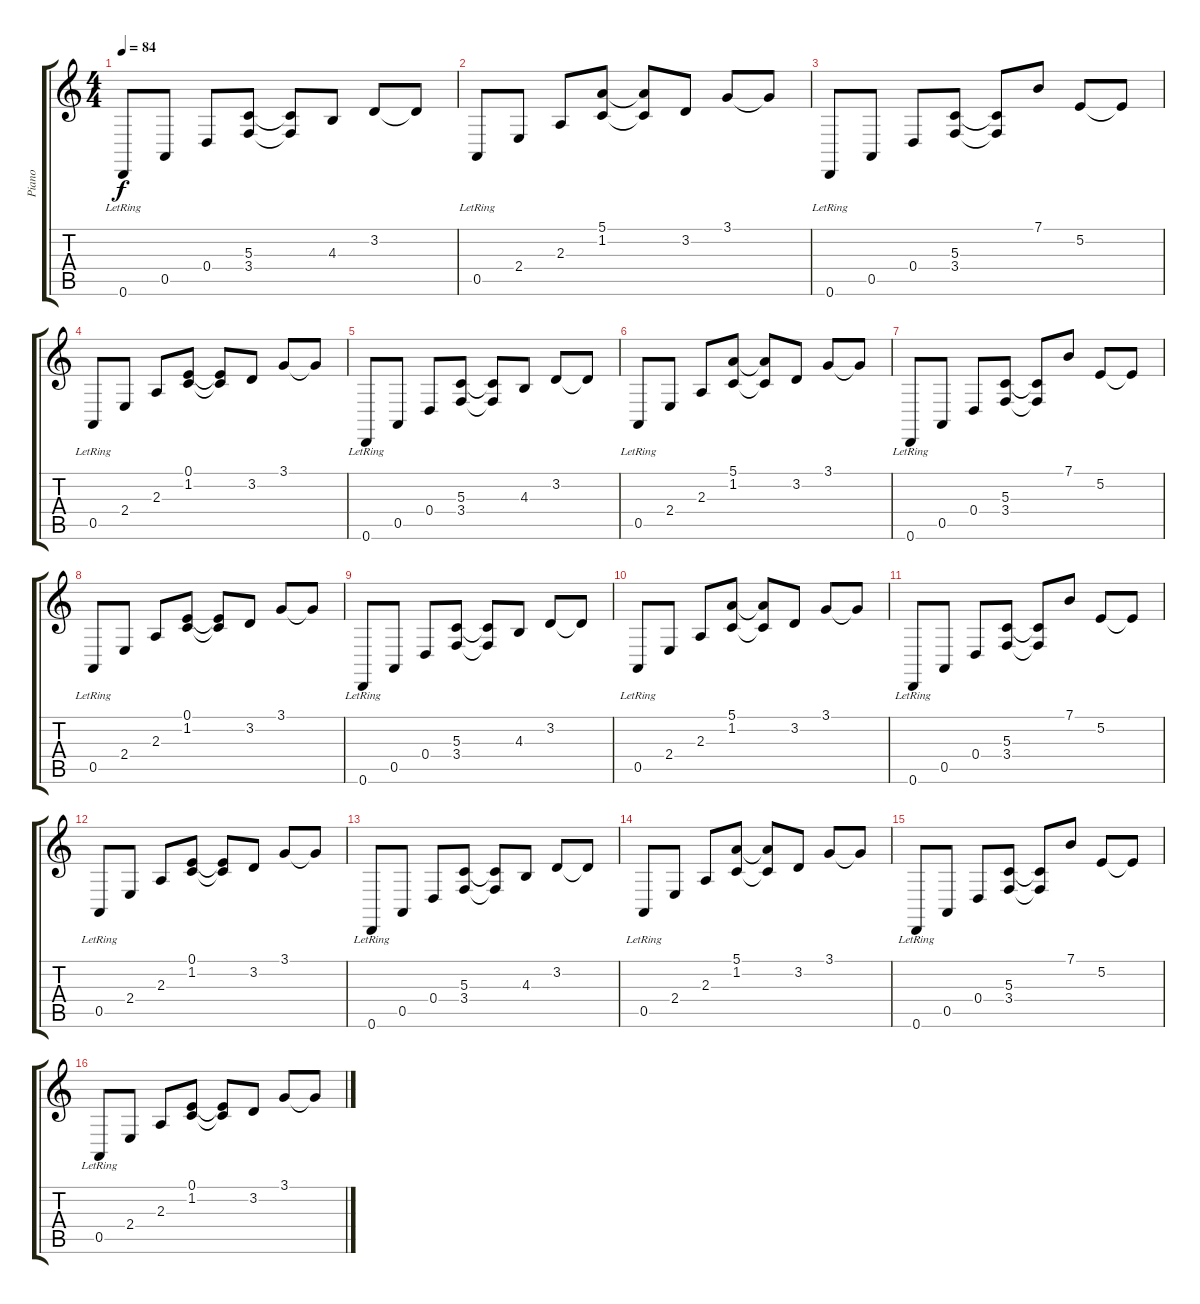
\track ("Piano" "Piano") {instrument electricpiano1}
\staff {score tabs}
\tuning (E4 B3 G3 D3 A2 D2) {hide}
\ts (4 4)
\tempo 84
\clef g2
\ks c
0.6{lr}.8{dy f} 0.5.8 0.4.8 (5.3 3.4).8 (5.3{t} 3.4{t}).8 4.3.8 3.2.8 3.2{t}.8 |
0.5{lr}.8 2.4.8 2.3.8 (5.1 1.2).8 (5.1{t} 1.2{t}).8 3.2.8 3.1.8 3.1{t}.8 |
0.6{lr}.8 0.5.8 0.4.8 (5.3 3.4).8 (5.3{t} 3.4{t}).8 7.1.8 5.2.8 5.2{t}.8 |
0.5{lr}.8 2.4.8 2.3.8 (0.1 1.2).8 (0.1{t} 1.2{t}).8 3.2.8 3.1.8 3.1{t}.8 |
0.6{lr}.8 0.5.8 0.4.8 (5.3 3.4).8 (5.3{t} 3.4{t}).8 4.3.8 3.2.8 3.2{t}.8 |
0.5{lr}.8 2.4.8 2.3.8 (5.1 1.2).8 (5.1{t} 1.2{t}).8 3.2.8 3.1.8 3.1{t}.8 |
0.6{lr}.8 0.5.8 0.4.8 (5.3 3.4).8 (5.3{t} 3.4{t}).8 7.1.8 5.2.8 5.2{t}.8 |
0.5{lr}.8 2.4.8 2.3.8 (0.1 1.2).8 (0.1{t} 1.2{t}).8 3.2.8 3.1.8 3.1{t}.8 |
0.6{lr}.8 0.5.8 0.4.8 (5.3 3.4).8 (5.3{t} 3.4{t}).8 4.3.8 3.2.8 3.2{t}.8 |
0.5{lr}.8 2.4.8 2.3.8 (5.1 1.2).8 (5.1{t} 1.2{t}).8 3.2.8 3.1.8 3.1{t}.8 |
0.6{lr}.8 0.5.8 0.4.8 (5.3 3.4).8 (5.3{t} 3.4{t}).8 7.1.8 5.2.8 5.2{t}.8 |
0.5{lr}.8 2.4.8 2.3.8 (0.1 1.2).8 (0.1{t} 1.2{t}).8 3.2.8 3.1.8 3.1{t}.8 |
0.6{lr}.8 0.5.8 0.4.8 (5.3 3.4).8 (5.3{t} 3.4{t}).8 4.3.8 3.2.8 3.2{t}.8 |
0.5{lr}.8 2.4.8 2.3.8 (5.1 1.2).8 (5.1{t} 1.2{t}).8 3.2.8 3.1.8 3.1{t}.8 |
0.6{lr}.8 0.5.8 0.4.8 (5.3 3.4).8 (5.3{t} 3.4{t}).8 7.1.8 5.2.8 5.2{t}.8 |
0.5{lr}.8 2.4.8 2.3.8 (0.1 1.2).8 (0.1{t} 1.2{t}).8 3.2.8 3.1.8 3.1{t}.8
